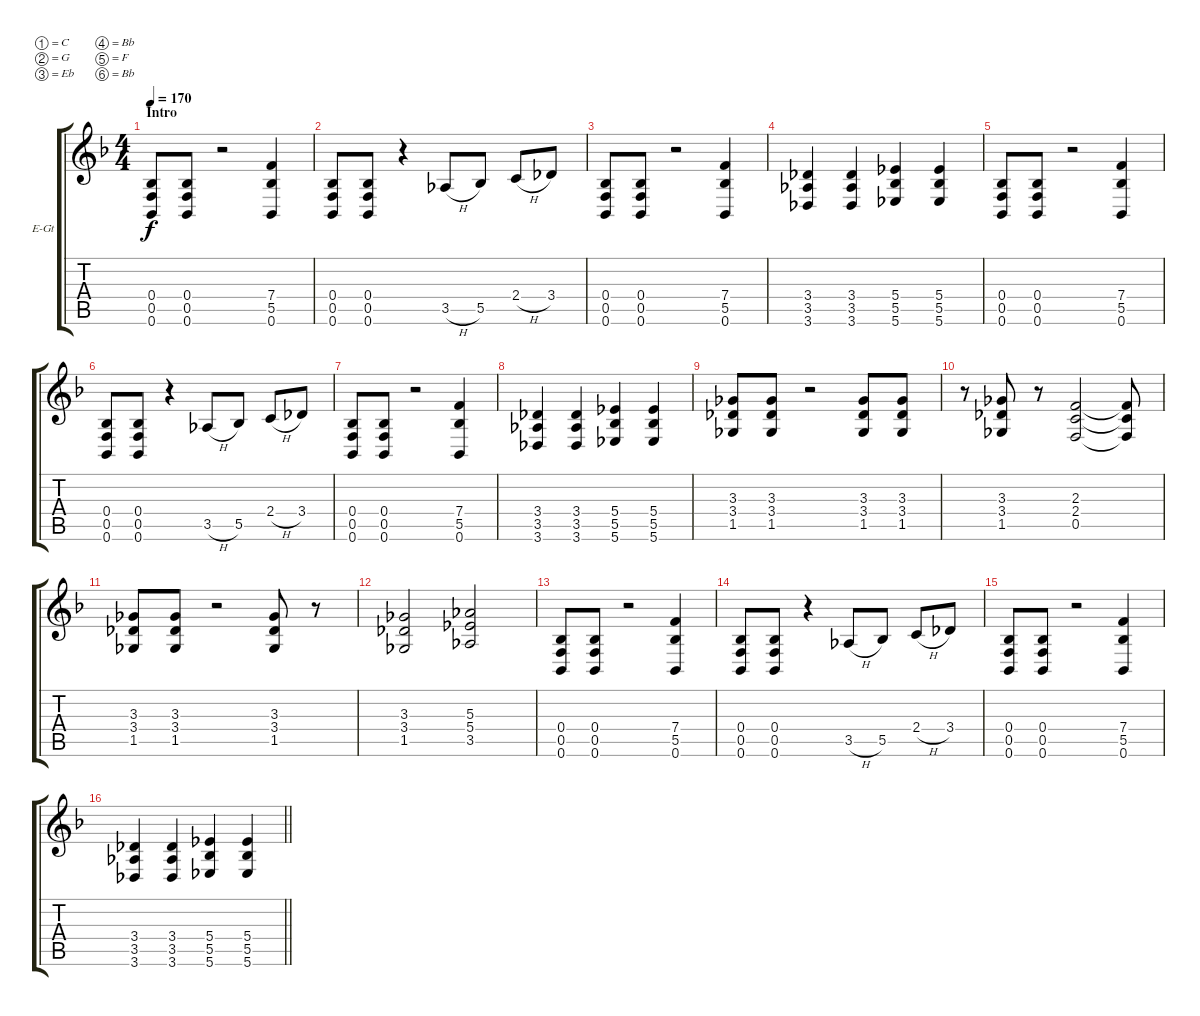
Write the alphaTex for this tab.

\bracketExtendMode groupsimilarinstruments
\firstSystemTrackNameOrientation horizontal
\otherSystemsTrackNameOrientation horizontal
\track ("Jesper Strömblad" "E-Gt") {instrument distortionguitar}
\staff {score tabs}
\tuning (C4 G3 Eb3 Bb2 F2 Bb1)
\ts (4 4)
\section ("" "Intro")
\tempo 170
\clef g2
\ks dminor
(0.4 0.5 0.6).8{dy f instrument distortionguitar} (0.4 0.5 0.6).8 r.2 (7.4 5.5 0.6).4 |
(0.4 0.5 0.6).8 (0.4 0.5 0.6).8 r.4 3.5{h}.8 5.5.8 2.4{h}.8 3.4.8 |
(0.4 0.5 0.6).8 (0.4 0.5 0.6).8 r.2 (7.4 5.5 0.6).4 |
(3.4 3.5 3.6).4 (3.4 3.5 3.6).4 (5.4 5.5 5.6).4 (5.4 5.5 5.6).4 |
(0.4 0.5 0.6).8 (0.4 0.5 0.6).8 r.2 (7.4 5.5 0.6).4 |
(0.4 0.5 0.6).8 (0.4 0.5 0.6).8 r.4 3.5{h}.8 5.5.8 2.4{h}.8 3.4.8 |
(0.4 0.5 0.6).8 (0.4 0.5 0.6).8 r.2 (7.4 5.5 0.6).4 |
(3.4 3.5 3.6).4 (3.4 3.5 3.6).4 (5.4 5.5 5.6).4 (5.4 5.5 5.6).4 |
(3.3 3.4 1.5).8 (3.3 3.4 1.5).8 r.2 (3.3 3.4 1.5).8 (3.3 3.4 1.5).8 |
r.8 (3.3 3.4 1.5).8 r.8 (2.3 2.4 0.5).2 (2.3{t} 2.4{t} 0.5{t}).8 |
(3.3 3.4 1.5).8 (3.3 3.4 1.5).8 r.2 (3.3 3.4 1.5).8 r.8 |
(3.3 3.4 1.5).2 (5.3 5.4 3.5).2 |
(0.4 0.5 0.6).8 (0.4 0.5 0.6).8 r.2 (7.4 5.5 0.6).4 |
(0.4 0.5 0.6).8 (0.4 0.5 0.6).8 r.4 3.5{h}.8 5.5.8 2.4{h}.8 3.4.8 |
(0.4 0.5 0.6).8 (0.4 0.5 0.6).8 r.2 (7.4 5.5 0.6).4 |
\barLineRight lightlight
(3.4 3.5 3.6).4 (3.4 3.5 3.6).4 (5.4 5.5 5.6).4 (5.4 5.5 5.6).4
